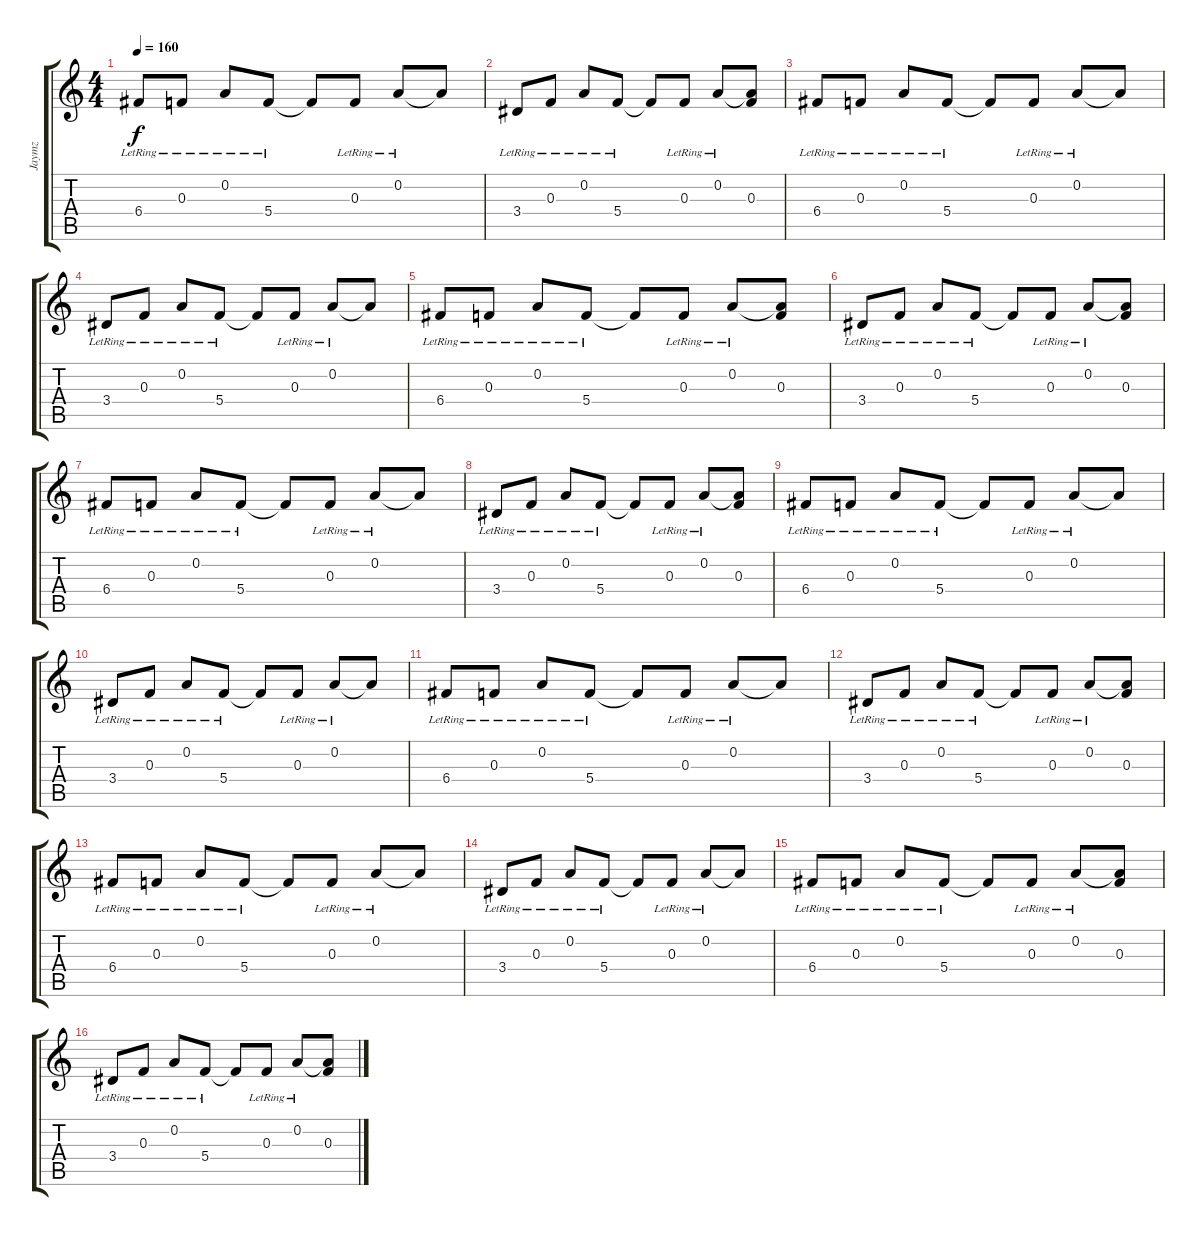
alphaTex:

\track ("Jaymz" "Jaymz") {instrument distortionguitar}
\staff {score tabs}
\tuning (D4 A3 F3 C3 G2 C2) {hide}
\ts (4 4)
\tempo 160
\clef g2
\ks c
6.4{lr}.8{dy f instrument electricguitarclean} 0.3{lr}.8 0.2{lr}.8 5.4{lr}.8 5.4{t}.8 0.3{lr}.8 0.2{lr}.8 0.2{t}.8 |
3.4{lr}.8{instrument electricguitarclean} 0.3{lr}.8 0.2{lr}.8 5.4{lr}.8 5.4{t}.8 0.3{lr}.8 0.2{lr}.8 (0.2{t} 0.3).8 |
6.4{lr}.8{instrument electricguitarclean} 0.3{lr}.8 0.2{lr}.8 5.4{lr}.8 5.4{t}.8 0.3{lr}.8 0.2{lr}.8 0.2{t}.8 |
3.4{lr}.8{instrument electricguitarclean} 0.3{lr}.8 0.2{lr}.8 5.4{lr}.8 5.4{t}.8 0.3{lr}.8 0.2{lr}.8 0.2{t}.8 |
6.4{lr}.8{instrument electricguitarclean} 0.3{lr}.8 0.2{lr}.8 5.4{lr}.8 5.4{t}.8 0.3{lr}.8 0.2{lr}.8 (0.2{t} 0.3).8 |
3.4{lr}.8{instrument electricguitarclean} 0.3{lr}.8 0.2{lr}.8 5.4{lr}.8 5.4{t}.8 0.3{lr}.8 0.2{lr}.8 (0.2{t} 0.3).8 |
6.4{lr}.8{instrument electricguitarclean} 0.3{lr}.8 0.2{lr}.8 5.4{lr}.8 5.4{t}.8 0.3{lr}.8 0.2{lr}.8 0.2{t}.8 |
3.4{lr}.8{instrument electricguitarclean} 0.3{lr}.8 0.2{lr}.8 5.4{lr}.8 5.4{t}.8 0.3{lr}.8 0.2{lr}.8 (0.2{t} 0.3).8 |
6.4{lr}.8{instrument electricguitarclean} 0.3{lr}.8 0.2{lr}.8 5.4{lr}.8 5.4{t}.8 0.3{lr}.8 0.2{lr}.8 0.2{t}.8 |
3.4{lr}.8{instrument electricguitarclean} 0.3{lr}.8 0.2{lr}.8 5.4{lr}.8 5.4{t}.8 0.3{lr}.8 0.2{lr}.8 0.2{t}.8 |
6.4{lr}.8{instrument electricguitarclean} 0.3{lr}.8 0.2{lr}.8 5.4{lr}.8 5.4{t}.8 0.3{lr}.8 0.2{lr}.8 0.2{t}.8 |
3.4{lr}.8{instrument electricguitarclean} 0.3{lr}.8 0.2{lr}.8 5.4{lr}.8 5.4{t}.8 0.3{lr}.8 0.2{lr}.8 (0.2{t} 0.3).8 |
6.4{lr}.8{instrument electricguitarclean} 0.3{lr}.8 0.2{lr}.8 5.4{lr}.8 5.4{t}.8 0.3{lr}.8 0.2{lr}.8 0.2{t}.8 |
3.4{lr}.8{instrument electricguitarclean} 0.3{lr}.8 0.2{lr}.8 5.4{lr}.8 5.4{t}.8 0.3{lr}.8 0.2{lr}.8 0.2{t}.8 |
6.4{lr}.8{instrument electricguitarclean} 0.3{lr}.8 0.2{lr}.8 5.4{lr}.8 5.4{t}.8 0.3{lr}.8 0.2{lr}.8 (0.2{t} 0.3).8 |
3.4{lr}.8{instrument electricguitarclean} 0.3{lr}.8 0.2{lr}.8 5.4{lr}.8 5.4{t}.8 0.3{lr}.8 0.2{lr}.8 (0.2{t} 0.3).8
